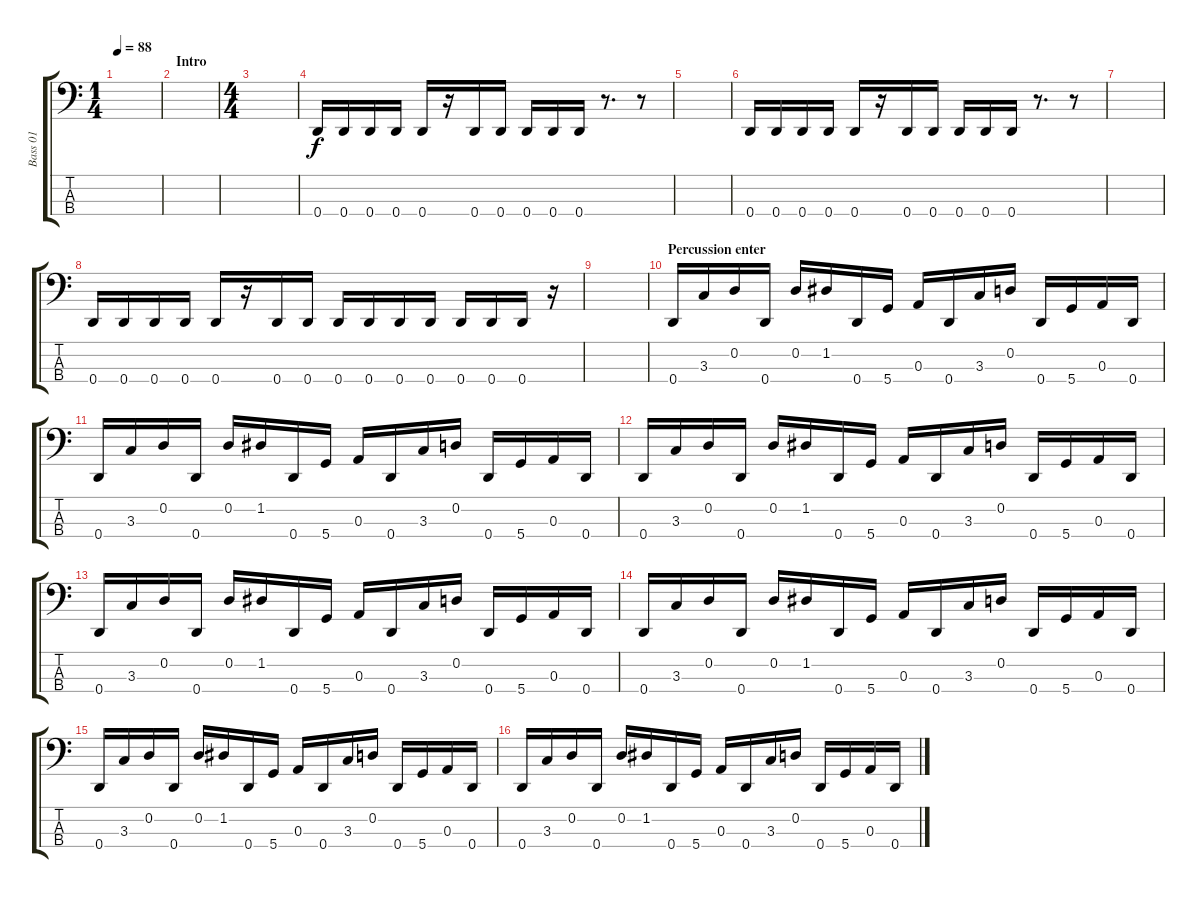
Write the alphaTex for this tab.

\track ("Bass 01" "Bass 01") {instrument electricbassfinger}
\staff {score tabs}
\tuning (G2 D2 A1 D1) {hide}
\ts (1 4)
\tempo 88
\clef f4
\ks c
|
\section ("" "Intro")
|
\ts (4 4)
|
0.4.16 0.4.16 0.4.16 0.4.16 0.4.16 r.16 0.4.16 0.4.16 0.4.16 0.4.16 0.4.16 r.8{d} r.8 |
|
0.4.16 0.4.16 0.4.16 0.4.16 0.4.16 r.16 0.4.16 0.4.16 0.4.16 0.4.16 0.4.16 r.8{d} r.8 |
|
0.4.16 0.4.16 0.4.16 0.4.16 0.4.16 r.16 0.4.16 0.4.16 0.4.16 0.4.16 0.4.16 0.4.16 0.4.16 0.4.16 0.4.16 r.16 |
|
\section ("" "Percussion enter")
0.4.16{volume 16} 3.3.16 0.2.16 0.4.16 0.2.16 1.2.16 0.4.16 5.4.16 0.3.16 0.4.16 3.3.16 0.2.16 0.4.16 5.4.16 0.3.16 0.4.16 |
0.4.16 3.3.16 0.2.16 0.4.16 0.2.16 1.2.16 0.4.16 5.4.16 0.3.16 0.4.16 3.3.16 0.2.16 0.4.16 5.4.16 0.3.16 0.4.16 |
0.4.16 3.3.16 0.2.16 0.4.16 0.2.16 1.2.16 0.4.16 5.4.16 0.3.16 0.4.16 3.3.16 0.2.16 0.4.16 5.4.16 0.3.16 0.4.16 |
0.4.16 3.3.16 0.2.16 0.4.16 0.2.16 1.2.16 0.4.16 5.4.16 0.3.16 0.4.16 3.3.16 0.2.16 0.4.16 5.4.16 0.3.16 0.4.16 |
0.4.16 3.3.16 0.2.16 0.4.16 0.2.16 1.2.16 0.4.16 5.4.16 0.3.16 0.4.16 3.3.16 0.2.16 0.4.16 5.4.16 0.3.16 0.4.16 |
0.4.16 3.3.16 0.2.16 0.4.16 0.2.16 1.2.16 0.4.16 5.4.16 0.3.16 0.4.16 3.3.16 0.2.16 0.4.16 5.4.16 0.3.16 0.4.16 |
0.4.16 3.3.16 0.2.16 0.4.16 0.2.16 1.2.16 0.4.16 5.4.16 0.3.16 0.4.16 3.3.16 0.2.16 0.4.16 5.4.16 0.3.16 0.4.16
